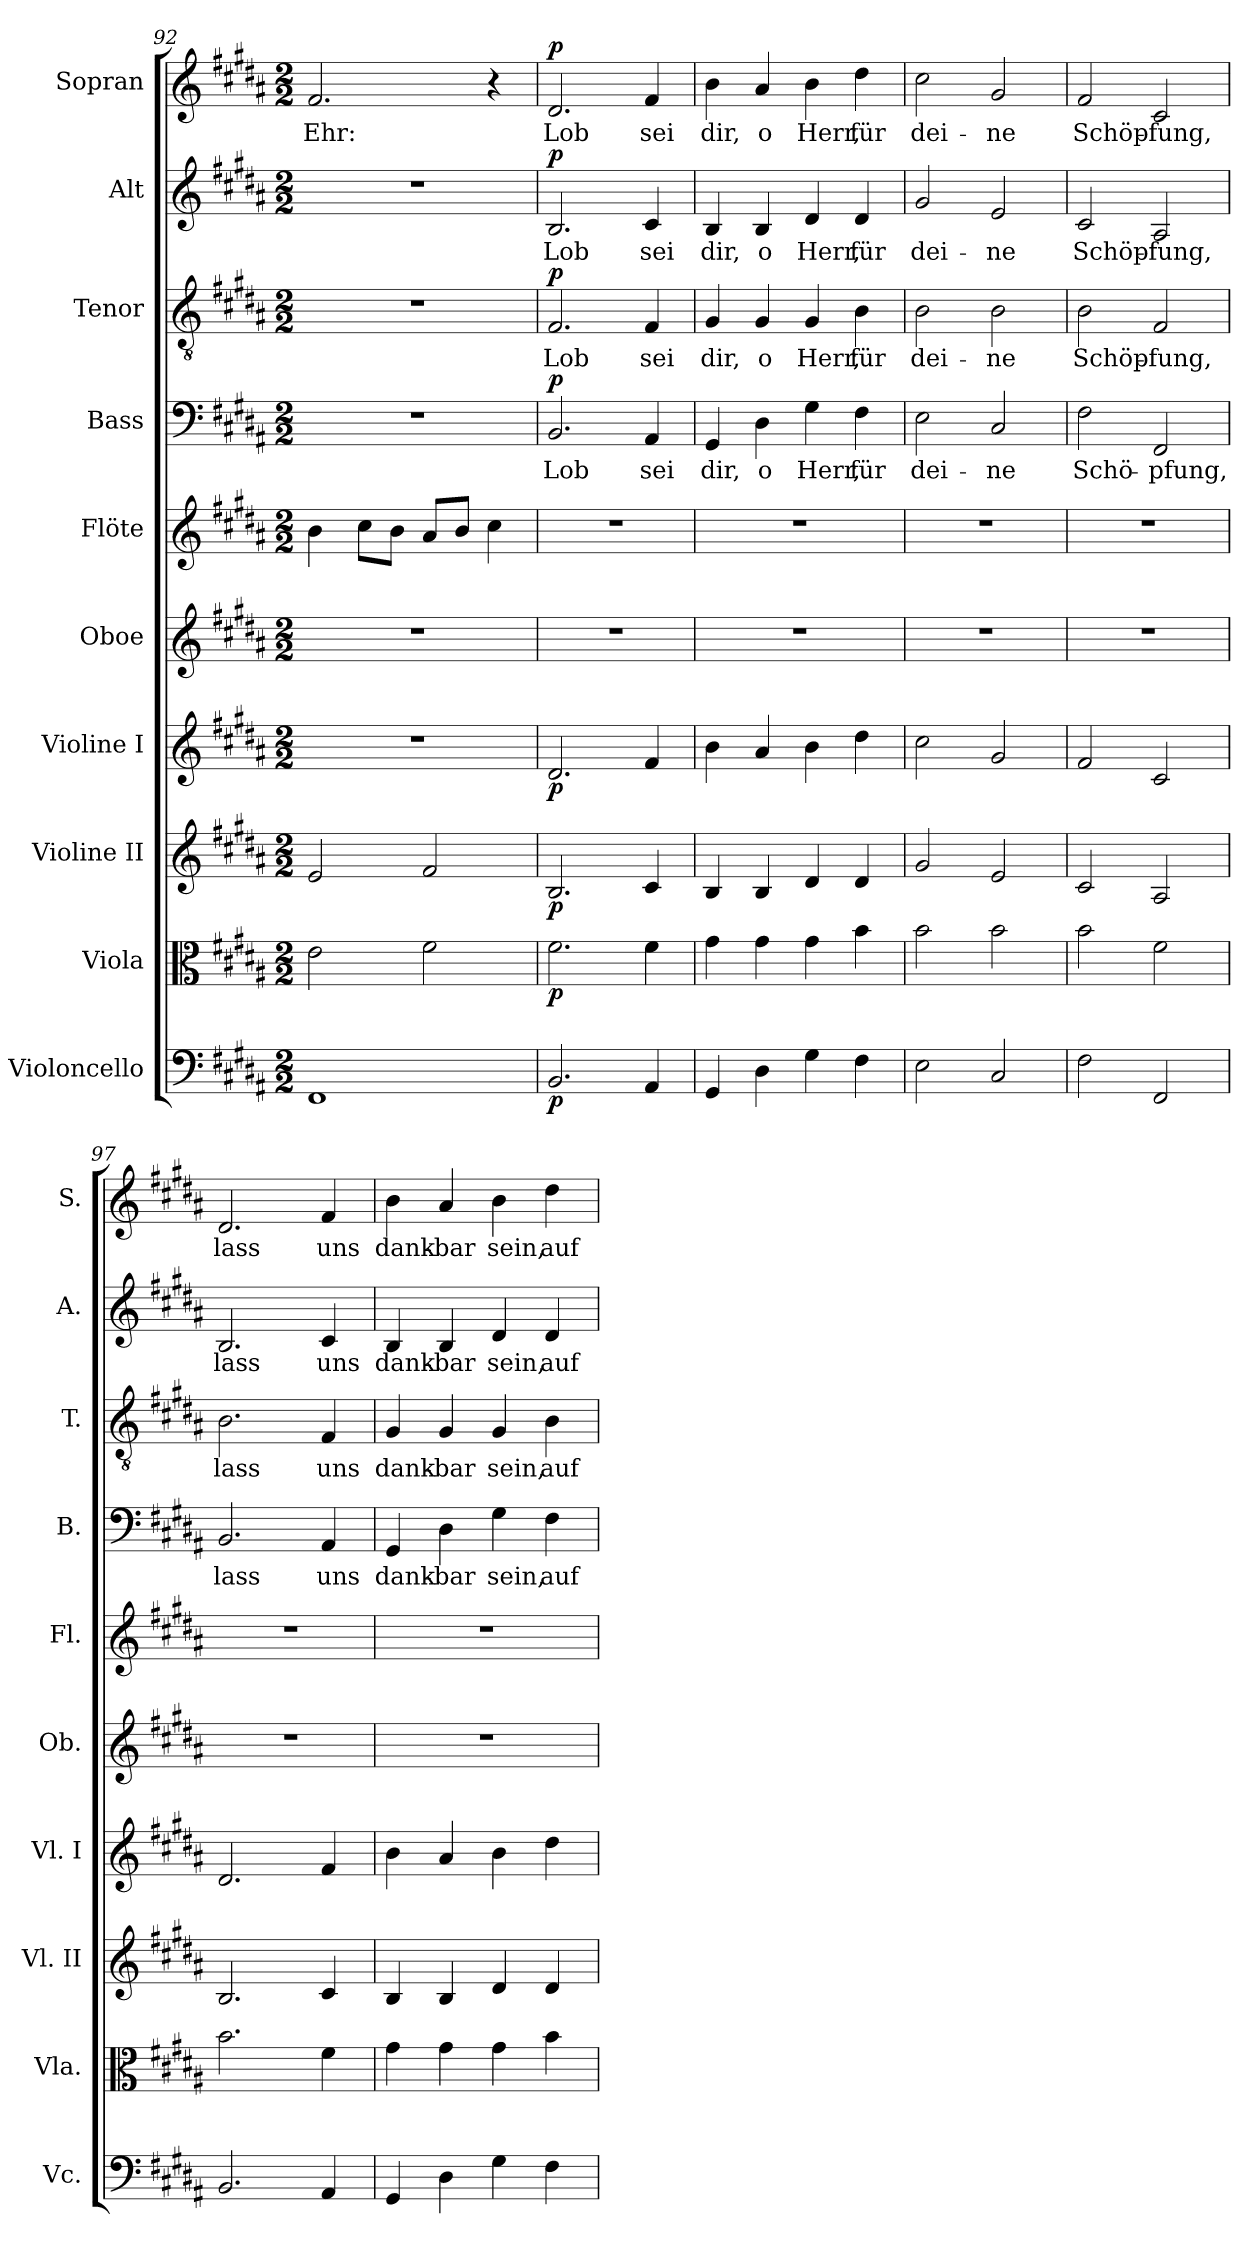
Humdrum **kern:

**kern	**dynam	**kern	**dynam	**kern	**dynam	**kern	**dynam	**kern	**kern	**kern	**text	**dynam	**kern	**text	**dynam	**kern	**text	**dynam	**kern	**text	**dynam
*part10	*part10	*part9	*part9	*part8	*part8	*part7	*part7	*part6	*part5	*part4	*part4	*part4	*part3	*part3	*part3	*part2	*part2	*part2	*part1	*part1	*part1
*staff10	*staff10	*staff9	*staff9	*staff8	*staff8	*staff7	*staff7	*staff6	*staff5	*staff4	*staff4	*staff4	*staff3	*staff3	*staff3	*staff2	*staff2	*staff2	*staff1	*staff1	*staff1
*I"Violoncello	*	*I"Viola	*	*I"Violine II	*	*I"Violine I	*	*I"Oboe	*I"Flöte	*I"Bass	*	*	*I"Tenor	*	*	*I"Alt	*	*	*I"Sopran	*	*
*I'Vc.	*	*I'Vla.	*	*I'Vl. II	*	*I'Vl. I	*	*I'Ob.	*I'Fl.	*I'B.	*	*	*I'T.	*	*	*I'A.	*	*	*I'S.	*	*
*clefF4	*	*clefC3	*	*clefG2	*	*clefG2	*	*clefG2	*clefG2	*clefF4	*	*	*clefGv2	*	*	*clefG2	*	*	*clefG2	*	*
*	*	*	*	*	*	*	*	*	*	*	*	*	*ITrd7c12	*	*	*	*	*	*	*	*
*k[f#c#g#d#a#]	*	*k[f#c#g#d#a#]	*	*k[f#c#g#d#a#]	*	*k[f#c#g#d#a#]	*	*k[f#c#g#d#a#]	*k[f#c#g#d#a#]	*k[f#c#g#d#a#]	*	*	*k[f#c#g#d#a#]	*	*	*k[f#c#g#d#a#]	*	*	*k[f#c#g#d#a#]	*	*
*B:	*	*B:	*	*B:	*	*B:	*	*B:	*B:	*B:	*	*	*B:	*	*	*B:	*	*	*B:	*	*
*M2/2	*	*M2/2	*	*M2/2	*	*M2/2	*	*M2/2	*M2/2	*M2/2	*	*	*M2/2	*	*	*M2/2	*	*	*M2/2	*	*
=92	=92	=92	=92	=92	=92	=92	=92	=92	=92	=92	=92	=92	=92	=92	=92	=92	=92	=92	=92	=92	=92
!	!	!	!	!	!	!	!	!	!	!	!	!	!	!	!	!	!	!	!	!LO:LY:b	!
1FF#	.	2e\	.	2e/	.	1r	.	1r	4b\	1r	.	.	1r	.	.	1r	.	.	2.f#/	Ehr:	.
.	.	.	.	.	.	.	.	.	8cc#\L	.	.	.	.	.	.	.	.	.	.	.	.
.	.	.	.	.	.	.	.	.	8b\J	.	.	.	.	.	.	.	.	.	.	.	.
.	.	2f#\	.	2f#/	.	.	.	.	8a#/L	.	.	.	.	.	.	.	.	.	.	.	.
.	.	.	.	.	.	.	.	.	8b/J	.	.	.	.	.	.	.	.	.	.	.	.
.	.	.	.	.	.	.	.	.	4cc#\	.	.	.	.	.	.	.	.	.	4r	.	.
=93	=93	=93	=93	=93	=93	=93	=93	=93	=93	=93	=93	=93	=93	=93	=93	=93	=93	=93	=93	=93	=93
!	!LO:DY:b	!	!LO:DY:b	!	!LO:DY:b	!	!LO:DY:b	!	!	!	!LO:LY:b	!LO:DY:b	!	!LO:LY:b	!LO:DY:b	!	!LO:LY:b	!LO:DY:b	!	!LO:LY:b	!LO:DY:b
2.BB/	p	2.f#\	p	2.B/	p	2.d#/	p	1r	1r	2.BB/	Lob	p	2.FF#/	Lob	p	2.B/	Lob	p	2.d#/	Lob	p
!	!	!	!	!	!	!	!	!	!	!	!LO:LY:b	!	!	!LO:LY:b	!	!	!LO:LY:b	!	!	!LO:LY:b	!
4AA#/	.	4f#\	.	4c#/	.	4f#/	.	.	.	4AA#/	sei	.	4FF#/	sei	.	4c#/	sei	.	4f#/	sei	.
=94	=94	=94	=94	=94	=94	=94	=94	=94	=94	=94	=94	=94	=94	=94	=94	=94	=94	=94	=94	=94	=94
!	!	!	!	!	!	!	!	!	!	!	!LO:LY:b	!	!	!LO:LY:b	!	!	!LO:LY:b	!	!	!LO:LY:b	!
4GG#/	.	4g#\	.	4B/	.	4b\	.	1r	1r	4GG#/	dir,	.	4GG#/	dir,	.	4B/	dir,	.	4b\	dir,	.
!	!	!	!	!	!	!	!	!	!	!	!LO:LY:b	!	!	!LO:LY:b	!	!	!LO:LY:b	!	!	!LO:LY:b	!
4D#\	.	4g#\	.	4B/	.	4a#/	.	.	.	4D#\	o	.	4GG#/	o	.	4B/	o	.	4a#/	o	.
!	!	!	!	!	!	!	!	!	!	!	!LO:LY:b	!	!	!LO:LY:b	!	!	!LO:LY:b	!	!	!LO:LY:b	!
4G#\	.	4g#\	.	4d#/	.	4b\	.	.	.	4G#\	Herr,	.	4GG#/	Herr,	.	4d#/	Herr,	.	4b\	Herr,	.
!	!	!	!	!	!	!	!	!	!	!	!LO:LY:b	!	!	!LO:LY:b	!	!	!LO:LY:b	!	!	!LO:LY:b	!
4F#\	.	4b\	.	4d#/	.	4dd#\	.	.	.	4F#\	für	.	4BB\	für	.	4d#/	für	.	4dd#\	für	.
=95	=95	=95	=95	=95	=95	=95	=95	=95	=95	=95	=95	=95	=95	=95	=95	=95	=95	=95	=95	=95	=95
!	!	!	!	!	!	!	!	!	!	!	!LO:LY:b	!	!	!LO:LY:b	!	!	!LO:LY:b	!	!	!LO:LY:b	!
2E\	.	2b\	.	2g#/	.	2cc#\	.	1r	1r	2E\	dei-	.	2BB\	dei-	.	2g#/	dei-	.	2cc#\	dei-	.
!	!	!	!	!	!	!	!	!	!	!	!LO:LY:b	!	!	!LO:LY:b	!	!	!LO:LY:b	!	!	!LO:LY:b	!
2C#/	.	2b\	.	2e/	.	2g#/	.	.	.	2C#/	-ne	.	2BB\	-ne	.	2e/	-ne	.	2g#/	-ne	.
=96	=96	=96	=96	=96	=96	=96	=96	=96	=96	=96	=96	=96	=96	=96	=96	=96	=96	=96	=96	=96	=96
!	!	!	!	!	!	!	!	!	!	!	!LO:LY:b	!	!	!LO:LY:b	!	!	!LO:LY:b	!	!	!LO:LY:b	!
2F#\	.	2b\	.	2c#/	.	2f#/	.	1r	1r	2F#\	Schö-	.	2BB\	Schöp-	.	2c#/	Schöp-	.	2f#/	Schöp-	.
!	!	!	!	!	!	!	!	!	!	!	!LO:LY:b	!	!	!LO:LY:b	!	!	!LO:LY:b	!	!	!LO:LY:b	!
2FF#/	.	2f#\	.	2A#/	.	2c#/	.	.	.	2FF#/	-pfung,	.	2FF#/	-fung,	.	2A#/	-fung,	.	2c#/	-fung,	.
=97	=97	=97	=97	=97	=97	=97	=97	=97	=97	=97	=97	=97	=97	=97	=97	=97	=97	=97	=97	=97	=97
!	!	!	!	!	!	!	!	!	!	!	!LO:LY:b	!	!	!LO:LY:b	!	!	!LO:LY:b	!	!	!LO:LY:b	!
2.BB/	.	2.b\	.	2.B/	.	2.d#/	.	1r	1r	2.BB/	lass	.	2.BB\	lass	.	2.B/	lass	.	2.d#/	lass	.
!	!	!	!	!	!	!	!	!	!	!	!LO:LY:b	!	!	!LO:LY:b	!	!	!LO:LY:b	!	!	!LO:LY:b	!
4AA#/	.	4f#\	.	4c#/	.	4f#/	.	.	.	4AA#/	uns	.	4FF#/	uns	.	4c#/	uns	.	4f#/	uns	.
!!LO:PB:g=z
=98	=98	=98	=98	=98	=98	=98	=98	=98	=98	=98	=98	=98	=98	=98	=98	=98	=98	=98	=98	=98	=98
!	!	!	!	!	!	!	!	!	!	!	!LO:LY:b	!	!	!LO:LY:b	!	!	!LO:LY:b	!	!	!LO:LY:b	!
4GG#/	.	4g#\	.	4B/	.	4b\	.	1r	1r	4GG#/	dank-	.	4GG#/	dank-	.	4B/	dank-	.	4b\	dank-	.
!	!	!	!	!	!	!	!	!	!	!	!LO:LY:b	!	!	!LO:LY:b	!	!	!LO:LY:b	!	!	!LO:LY:b	!
4D#\	.	4g#\	.	4B/	.	4a#/	.	.	.	4D#\	-bar	.	4GG#/	-bar	.	4B/	-bar	.	4a#/	-bar	.
!	!	!	!	!	!	!	!	!	!	!	!LO:LY:b	!	!	!LO:LY:b	!	!	!LO:LY:b	!	!	!LO:LY:b	!
4G#\	.	4g#\	.	4d#/	.	4b\	.	.	.	4G#\	sein,	.	4GG#/	sein,	.	4d#/	sein,	.	4b\	sein,	.
!	!	!	!	!	!	!	!	!	!	!	!LO:LY:b	!	!	!LO:LY:b	!	!	!LO:LY:b	!	!	!LO:LY:b	!
4F#\	.	4b\	.	4d#/	.	4dd#\	.	.	.	4F#\	auf	.	4BB\	auf	.	4d#/	auf	.	4dd#\	auf	.
=	=	=	=	=	=	=	=	=	=	=	=	=	=	=	=	=	=	=	=	=	=
*-	*-	*-	*-	*-	*-	*-	*-	*-	*-	*-	*-	*-	*-	*-	*-	*-	*-	*-	*-	*-	*-
